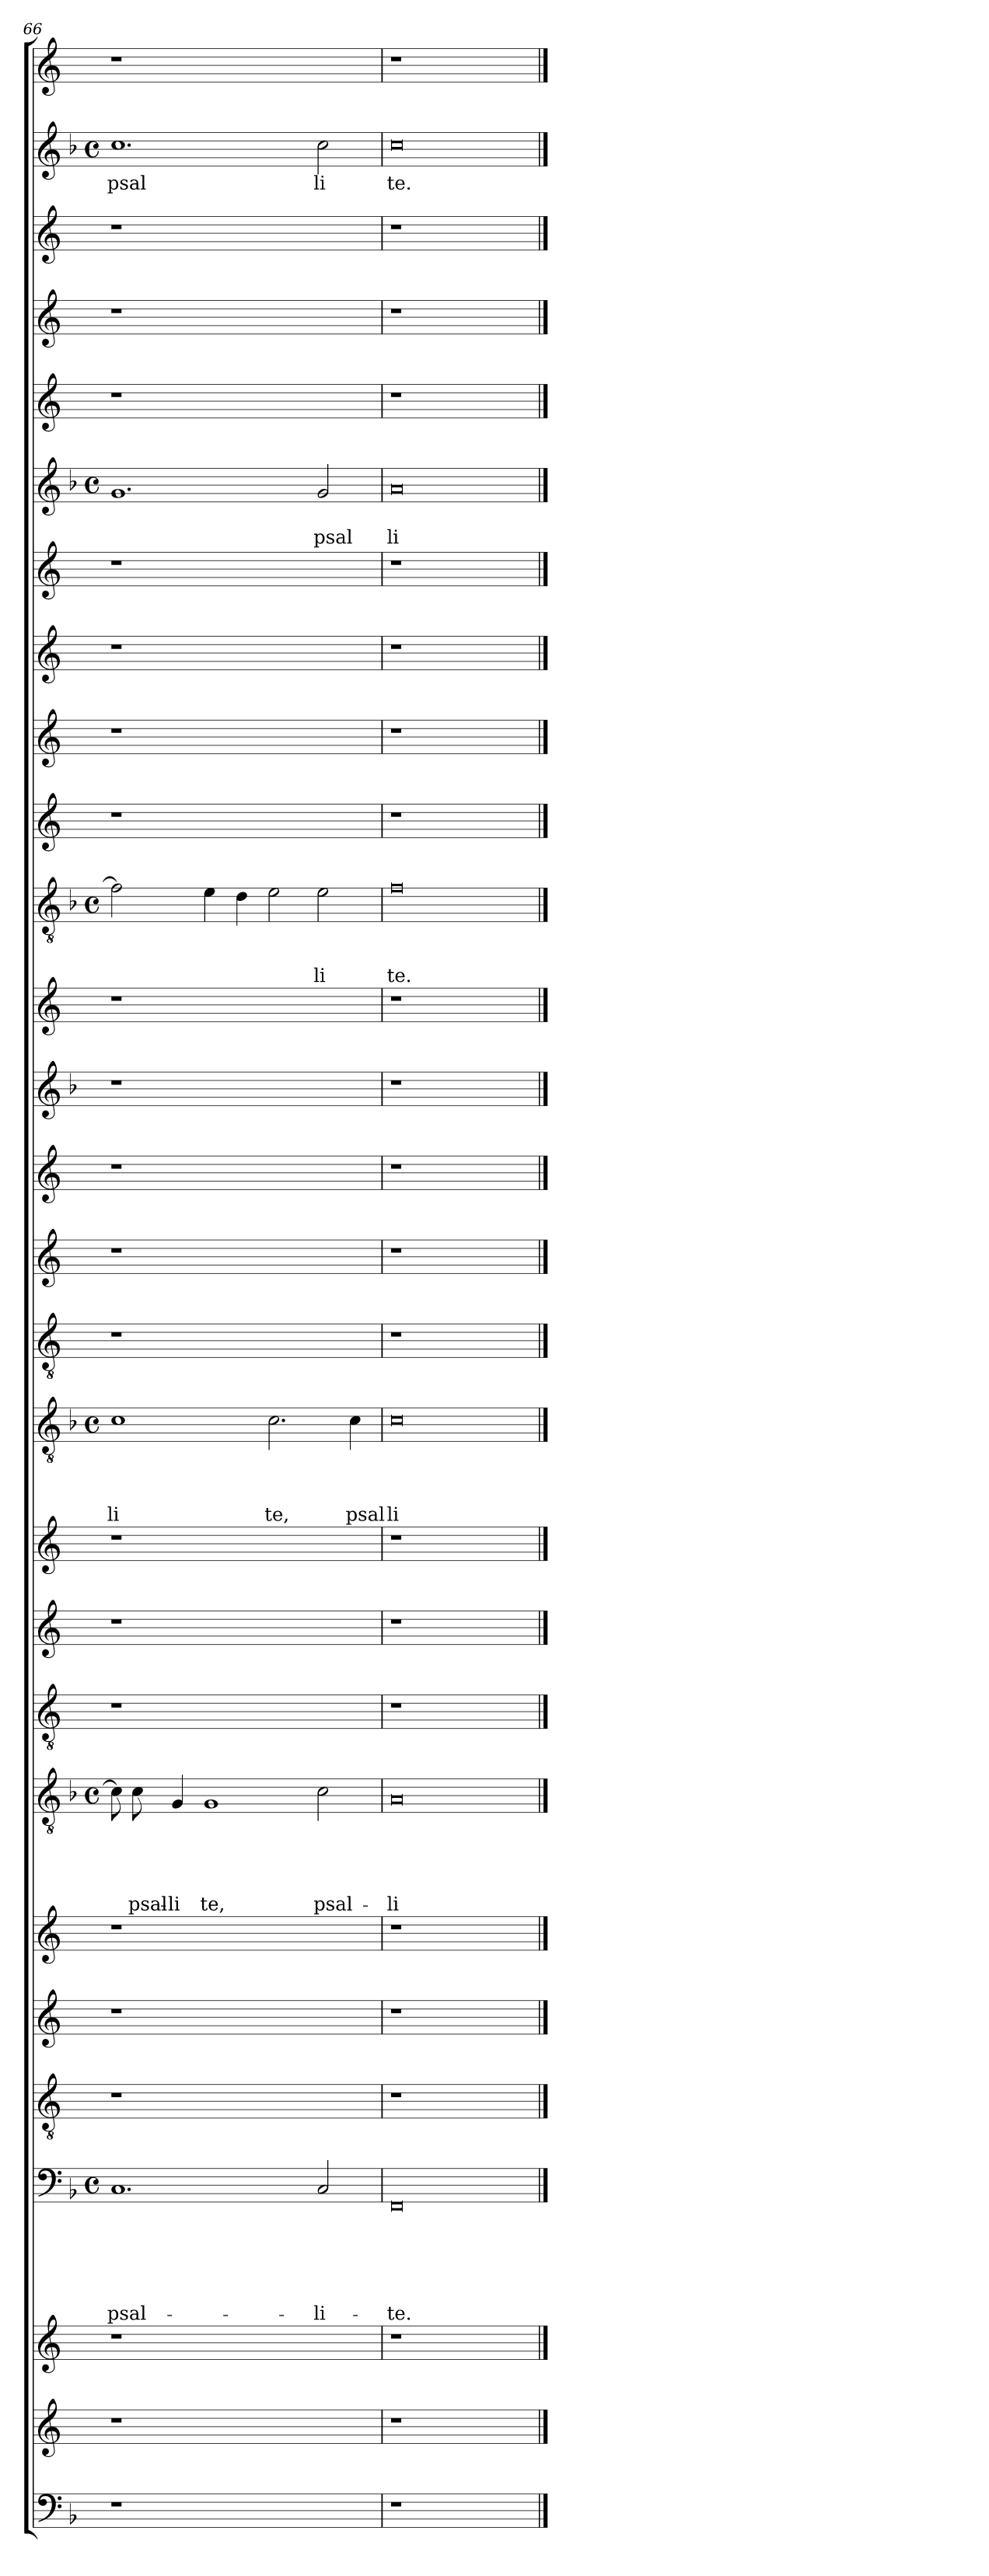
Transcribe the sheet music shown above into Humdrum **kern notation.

**kern	**kern	**kern	**kern	**text	**text	**text	**text	**text	**text	**kern	**kern	**kern	**kern	**text	**text	**text	**text	**text	**kern	**kern	**kern	**kern	**text	**text	**text	**text	**kern	**kern	**kern	**kern	**kern	**kern	**text	**text	**text	**kern	**kern	**kern	**kern	**kern	**text	**text	**kern	**kern	**kern	**kern	**text	**kern
*part28	*part27	*part26	*part25	*part25	*part25	*part25	*part25	*part25	*part25	*part24	*part23	*part22	*part21	*part21	*part21	*part21	*part21	*part21	*part20	*part19	*part18	*part17	*part17	*part17	*part17	*part17	*part16	*part15	*part14	*part13	*part12	*part11	*part11	*part11	*part11	*part10	*part9	*part8	*part7	*part6	*part6	*part6	*part5	*part4	*part3	*part2	*part2	*part1
*staff28	*staff27	*staff26	*staff25	*staff25	*staff25	*staff25	*staff25	*staff25	*staff25	*staff24	*staff23	*staff22	*staff21	*staff21	*staff21	*staff21	*staff21	*staff21	*staff20	*staff19	*staff18	*staff17	*staff17	*staff17	*staff17	*staff17	*staff16	*staff15	*staff14	*staff13	*staff12	*staff11	*staff11	*staff11	*staff11	*staff10	*staff9	*staff8	*staff7	*staff6	*staff6	*staff6	*staff5	*staff4	*staff3	*staff2	*staff2	*staff1
*clefF4	*clefG2	*clefG2	*clefF4	*	*	*	*	*	*	*clefGv2	*clefG2	*clefG2	*clefGv2	*	*	*	*	*	*clefGv2	*clefG2	*clefG2	*clefGv2	*	*	*	*	*clefGv2	*clefG2	*clefG2	*clefG2	*clefG2	*clefGv2	*	*	*	*clefG2	*clefG2	*clefG2	*clefG2	*clefG2	*	*	*clefG2	*clefG2	*clefG2	*clefG2	*	*clefG2
*	*ITrd-3c-5	*ITrd-3c-5	*ITrd-3c-5	*	*	*	*	*	*	*ITrd-3c-5	*ITrd-3c-5	*ITrd-3c-5	*	*	*	*	*	*	*ITrd-3c-5	*ITrd-3c-5	*ITrd-3c-5	*	*	*	*	*	*ITrd-3c-5	*ITrd-3c-5	*ITrd-3c-5	*ITrd-3c-5	*ITrd-3c-5	*	*	*	*	*ITrd-3c-5	*ITrd-3c-5	*ITrd-3c-5	*ITrd-3c-5	*	*	*	*ITrd-3c-5	*ITrd-3c-5	*ITrd-3c-5	*	*	*ITrd-3c-5
*k[b-]	*k[b-]	*k[b-]	*k[b-e-]	*	*	*	*	*	*	*k[b-]	*k[b-]	*k[b-]	*k[b-]	*	*	*	*	*	*k[b-]	*k[b-]	*k[b-]	*k[b-]	*	*	*	*	*k[b-]	*k[b-]	*k[b-]	*k[b-e-]	*k[b-]	*k[b-]	*	*	*	*k[b-]	*k[b-]	*k[b-]	*k[b-]	*k[b-]	*	*	*k[b-]	*k[b-]	*k[b-]	*k[b-]	*	*k[b-]
*F:	*F:	*F:	*B-:	*	*	*	*	*	*	*F:	*F:	*F:	*F:	*	*	*	*	*	*F:	*F:	*F:	*F:	*	*	*	*	*F:	*F:	*F:	*B-:	*F:	*F:	*	*	*	*F:	*F:	*F:	*F:	*F:	*	*	*F:	*F:	*F:	*F:	*	*F:
*	*	*	*M4/4	*	*	*	*	*	*	*	*	*	*M4/4	*	*	*	*	*	*	*	*	*M4/4	*	*	*	*	*	*	*	*	*	*M4/4	*	*	*	*	*	*	*	*M4/4	*	*	*	*	*	*M4/4	*	*
*	*	*	*met(c)	*	*	*	*	*	*	*	*	*	*met(c)	*	*	*	*	*	*	*	*	*met(c)	*	*	*	*	*	*	*	*	*	*met(c)	*	*	*	*	*	*	*	*met(c)	*	*	*	*	*	*met(c)	*	*
=66	=66	=66	=66	=66	=66	=66	=66	=66	=66	=66	=66	=66	=66	=66	=66	=66	=66	=66	=66	=66	=66	=66	=66	=66	=66	=66	=66	=66	=66	=66	=66	=66	=66	=66	=66	=66	=66	=66	=66	=66	=66	=66	=66	=66	=66	=66	=66	=66
!	!	!	!	!	!	!	!	!	!LO:LY:b	!	!	!	!	!	!	!	!	!	!	!	!	!	!	!	!	!LO:LY:b	!	!	!	!	!	!	!	!	!	!	!	!	!	!	!	!	!	!	!	!	!LO:LY:b	!
1r	1r	1r	1.F	.	.	.	.	.	psal-	1r	1r	1r	8c\]	.	.	.	.	.	1r	1r	1r	1c	.	.	.	li	1r	1r	1r	1r	1r	2f\]	.	.	.	1r	1r	1r	1r	1.g	.	.	1r	1r	1r	1.cc	psal	1r
!	!	!	!	!	!	!	!	!	!	!	!	!	!	!	!	!	!	!LO:LY:b	!	!	!	!	!	!	!	!	!	!	!	!	!	!	!	!	!	!	!	!	!	!	!	!	!	!	!	!	!	!
.	.	.	.	.	.	.	.	.	.	.	.	.	8c\	.	.	.	.	psal-	.	.	.	.	.	.	.	.	.	.	.	.	.	.	.	.	.	.	.	.	.	.	.	.	.	.	.	.	.	.
!	!	!	!	!	!	!	!	!	!	!	!	!	!	!	!	!	!	!LO:LY:b	!	!	!	!	!	!	!	!	!	!	!	!	!	!	!	!	!	!	!	!	!	!	!	!	!	!	!	!	!	!
.	.	.	.	.	.	.	.	.	.	.	.	.	4G/	.	.	.	.	-li	.	.	.	.	.	.	.	.	.	.	.	.	.	.	.	.	.	.	.	.	.	.	.	.	.	.	.	.	.	.
!	!	!	!	!	!	!	!	!	!	!	!	!	!	!	!	!	!	!LO:LY:b	!	!	!	!	!	!	!	!	!	!	!	!	!	!	!	!	!	!	!	!	!	!	!	!	!	!	!	!	!	!
.	.	.	.	.	.	.	.	.	.	.	.	.	1G	.	.	.	.	te,	.	.	.	.	.	.	.	.	.	.	.	.	.	4e\	.	.	.	.	.	.	.	.	.	.	.	.	.	.	.	.
.	.	.	.	.	.	.	.	.	.	.	.	.	.	.	.	.	.	.	.	.	.	.	.	.	.	.	.	.	.	.	.	4d\	.	.	.	.	.	.	.	.	.	.	.	.	.	.	.	.
!	!	!	!	!	!	!	!	!	!	!	!	!	!	!	!	!	!	!	!	!	!	!	!	!	!	!LO:LY:b	!	!	!	!	!	!	!	!	!	!	!	!	!	!	!	!	!	!	!	!	!	!
1ryy	1ryy	1ryy	.	.	.	.	.	.	.	1ryy	1ryy	1ryy	.	.	.	.	.	.	1ryy	1ryy	1ryy	2.c\	.	.	.	te,	1ryy	1ryy	1ryy	1ryy	1ryy	2e\	.	.	.	1ryy	1ryy	1ryy	1ryy	.	.	.	1ryy	1ryy	1ryy	.	.	1ryy
!	!	!	!	!	!	!	!	!	!LO:LY:b	!	!	!	!	!	!	!	!	!LO:LY:b	!	!	!	!	!	!	!	!	!	!	!	!	!	!	!	!	!LO:LY:b	!	!	!	!	!	!	!LO:LY:b	!	!	!	!	!LO:LY:b	!
.	.	.	2F/	.	.	.	.	.	-li-	.	.	.	2c\	.	.	.	.	psal-	.	.	.	.	.	.	.	.	.	.	.	.	.	2e\	.	.	li	.	.	.	.	2g/	.	psal	.	.	.	2cc\	li	.
!	!	!	!	!	!	!	!	!	!	!	!	!	!	!	!	!	!	!	!	!	!	!	!	!	!	!LO:LY:b	!	!	!	!	!	!	!	!	!	!	!	!	!	!	!	!	!	!	!	!	!	!
.	.	.	.	.	.	.	.	.	.	.	.	.	.	.	.	.	.	.	.	.	.	4c\	.	.	.	psal	.	.	.	.	.	.	.	.	.	.	.	.	.	.	.	.	.	.	.	.	.	.
=67	=67	=67	=67	=67	=67	=67	=67	=67	=67	=67	=67	=67	=67	=67	=67	=67	=67	=67	=67	=67	=67	=67	=67	=67	=67	=67	=67	=67	=67	=67	=67	=67	=67	=67	=67	=67	=67	=67	=67	=67	=67	=67	=67	=67	=67	=67	=67	=67
!	!	!	!	!	!	!	!	!	!LO:LY:b	!	!	!	!	!	!	!	!	!LO:LY:b	!	!	!	!	!	!	!	!LO:LY:b	!	!	!	!	!	!	!	!	!LO:LY:b	!	!	!	!	!	!	!LO:LY:b	!	!	!	!	!LO:LY:b	!
1r	1r	1r	0BB-	.	.	.	.	.	-te.	1r	1r	1r	0A	.	.	.	.	-li-	1r	1r	1r	0c	.	.	.	li	1r	1r	1r	1r	1r	0f	.	.	te.	1r	1r	1r	1r	0a	.	li	1r	1r	1r	0cc	te.	1r
1ryy	1ryy	1ryy	.	.	.	.	.	.	.	1ryy	1ryy	1ryy	.	.	.	.	.	.	1ryy	1ryy	1ryy	.	.	.	.	.	1ryy	1ryy	1ryy	1ryy	1ryy	.	.	.	.	1ryy	1ryy	1ryy	1ryy	.	.	.	1ryy	1ryy	1ryy	.	.	1ryy
==	==	==	==	==	==	==	==	==	==	==	==	==	==	==	==	==	==	==	==	==	==	==	==	==	==	==	==	==	==	==	==	==	==	==	==	==	==	==	==	==	==	==	==	==	==	==	==	==
*-	*-	*-	*-	*-	*-	*-	*-	*-	*-	*-	*-	*-	*-	*-	*-	*-	*-	*-	*-	*-	*-	*-	*-	*-	*-	*-	*-	*-	*-	*-	*-	*-	*-	*-	*-	*-	*-	*-	*-	*-	*-	*-	*-	*-	*-	*-	*-	*-
